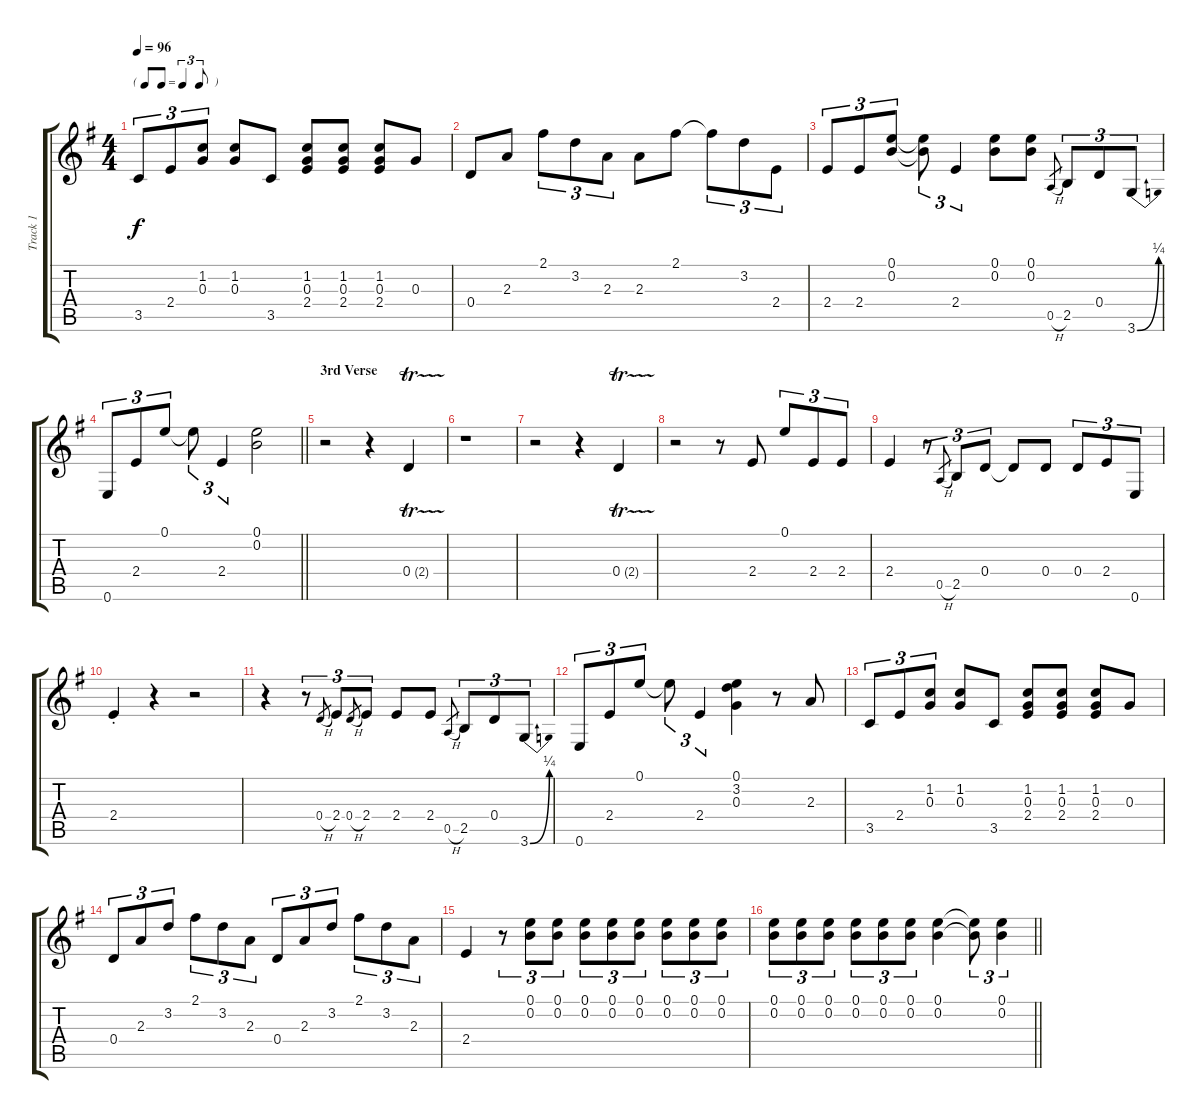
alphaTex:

\track ("Track 1" "Track 1") {instrument overdrivenguitar}
\staff {score tabs}
\tuning (E4 B3 G3 D3 A2 E2) {hide}
\ts (4 4)
\tf triplet8th
\tempo 96
\clef g2
\ks g
3.5.8{tu (3 2) dy f} 2.4.8{tu (3 2)} (1.2 0.3).8{tu (3 2)} (1.2 0.3).8 3.5.8 (1.2 0.3 2.4).8 (1.2 0.3 2.4).8 (1.2 0.3 2.4).8 0.3.8 |
0.4.8 2.3.8 2.1.8{tu (3 2)} 3.2.8{tu (3 2)} 2.3.8{tu (3 2)} 2.3.8 2.1.8 2.1{t}.8{tu (3 2)} 3.2.8{tu (3 2)} 2.4.8{tu (3 2)} |
2.4.8{tu (3 2)} 2.4.8{tu (3 2)} (0.1 0.2).8{tu (3 2)} (0.1{t} 0.2{t}).8{tu (3 2)} 2.4.4{tu (3 2)} (0.1 0.2).8 (0.1 0.2).8 0.5{h}.8{gr} 2.5.8{tu (3 2)} 0.4.8{tu (3 2)} 3.6{be (bend 0 0 60 1)}.8{tu (3 2)} |
\barLineRight lightlight
0.6.8{tu (3 2)} 2.4.8{tu (3 2)} 0.1.8{tu (3 2)} 0.1{t}.8{tu (3 2)} 2.4.4{tu (3 2)} (0.1 0.2).2 |
\section ("" "3rd Verse")
r.2 r.4 0.4{tr (2 32)}.4 |
r.1 |
r.2 r.4 0.4{tr (2 32)}.4 |
r.2 r.8 2.4.8 0.1.8{tu (3 2)} 2.4.8{tu (3 2)} 2.4.8{tu (3 2)} |
2.4.4 r.8{tu (3 2)} 0.5{h}.8{gr} 2.5.8{tu (3 2)} 0.4.8{tu (3 2)} 0.4{t}.8 0.4.8 0.4.8{tu (3 2)} 2.4.8{tu (3 2)} 0.6.8{tu (3 2)} |
2.4{st}.4 r.4 r.2 |
r.4 r.8{tu (3 2)} 0.4{h}.8{gr} 2.4.8{tu (3 2)} 0.4{h}.8{gr} 2.4.8{tu (3 2)} 2.4.8 2.4.8 0.5{h}.8{gr} 2.5.8{tu (3 2)} 0.4.8{tu (3 2)} 3.6{be (bend 0 0 60 1)}.8{tu (3 2)} |
0.6.8{tu (3 2)} 2.4.8{tu (3 2)} 0.1.8{tu (3 2)} 0.1{t}.8{tu (3 2)} 2.4.4{tu (3 2)} (0.1 3.2 0.3).4 r.8 2.3.8 |
3.5.8{tu (3 2)} 2.4.8{tu (3 2)} (1.2 0.3).8{tu (3 2)} (1.2 0.3).8 3.5.8 (1.2 0.3 2.4).8 (1.2 0.3 2.4).8 (1.2 0.3 2.4).8 0.3.8 |
0.4.8{tu (3 2)} 2.3.8{tu (3 2)} 3.2.8{tu (3 2)} 2.1.8{tu (3 2)} 3.2.8{tu (3 2)} 2.3.8{tu (3 2)} 0.4.8{tu (3 2)} 2.3.8{tu (3 2)} 3.2.8{tu (3 2)} 2.1.8{tu (3 2)} 3.2.8{tu (3 2)} 2.3.8{tu (3 2)} |
2.4.4 r.8{tu (3 2)} (0.1 0.2).8{tu (3 2)} (0.1 0.2).8{tu (3 2)} (0.1 0.2).8{tu (3 2)} (0.1 0.2).8{tu (3 2)} (0.1 0.2).8{tu (3 2)} (0.1 0.2).8{tu (3 2)} (0.1 0.2).8{tu (3 2)} (0.1 0.2).8{tu (3 2)} |
\barLineRight lightlight
(0.1 0.2).8{tu (3 2)} (0.1 0.2).8{tu (3 2)} (0.1 0.2).8{tu (3 2)} (0.1 0.2).8{tu (3 2)} (0.1 0.2).8{tu (3 2)} (0.1 0.2).8{tu (3 2)} (0.1 0.2).4 (0.1{t} 0.2{t}).8{tu (3 2)} (0.1 0.2).4{tu (3 2)}
